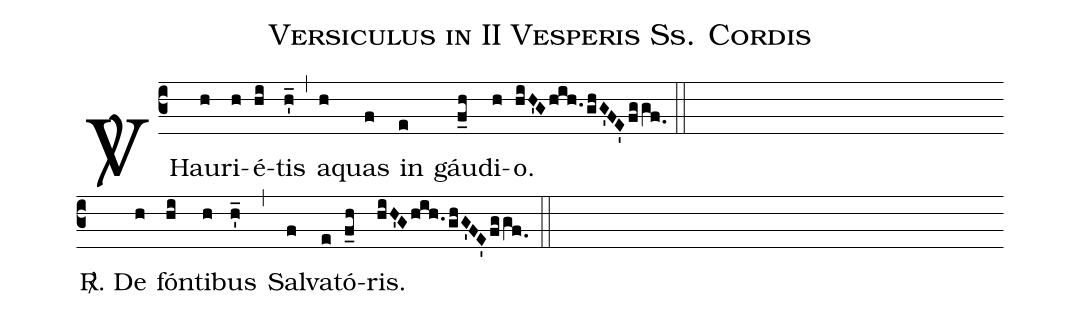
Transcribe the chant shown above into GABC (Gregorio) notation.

name: Versiculus in II Vesperis Ss. Cordis;
%%
(c3) <sp>V/</sp> Hau(h)ri(h)é(hi)tis(h'_) (,) a(h)quas(f) in(e) gáu(f_h)di(h)o.(hiH'Ghih.ghG'FE'fggf.0) (::) (Z-)
<sp>R/</sp>. De(h) fón(hi)ti(h)bus(h'_) (,) Sal(f)va(e)tó(f_h)ris.(hiH'Ghih.ghG'FE'fggf.0) (::)
